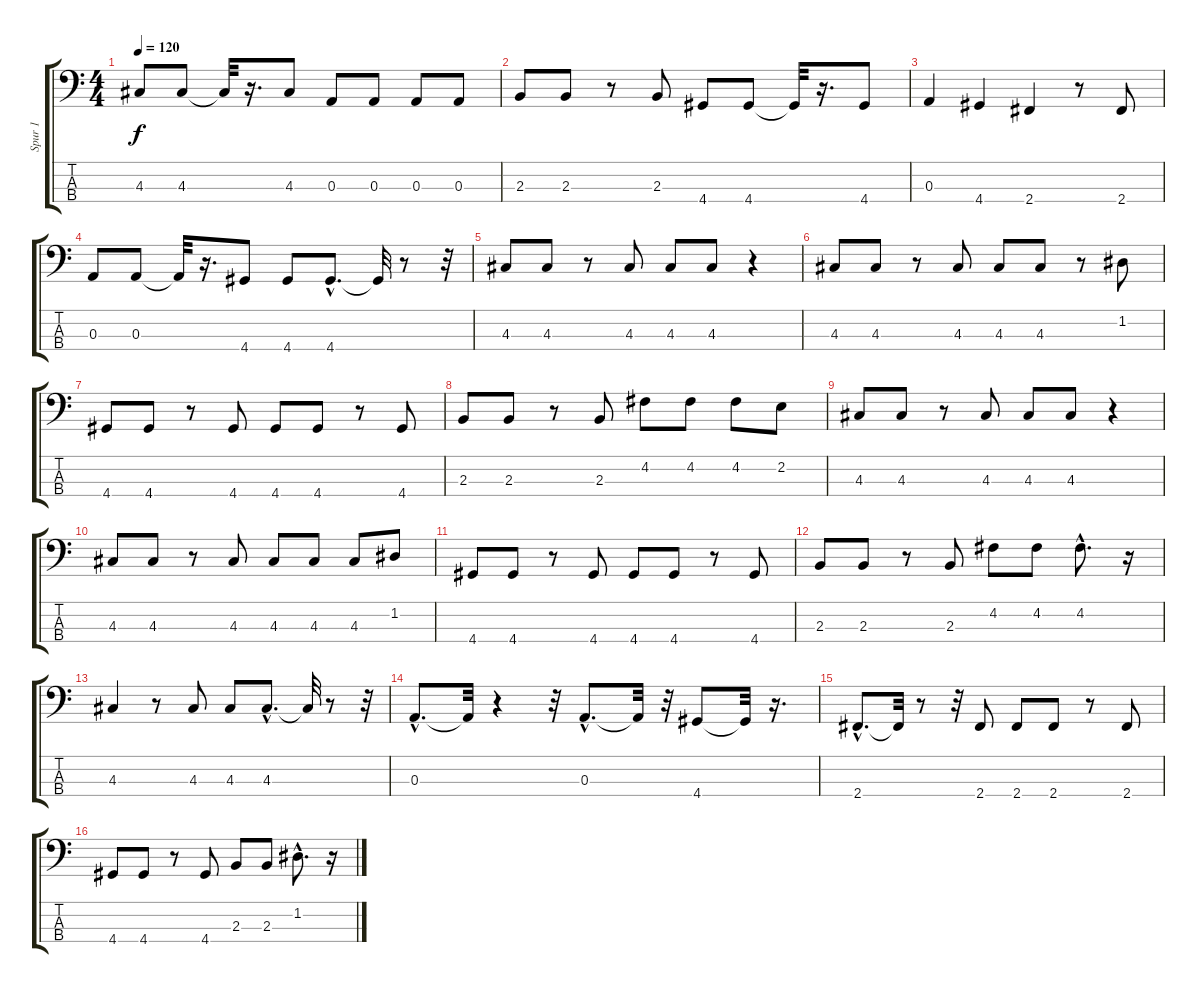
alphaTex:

\track ("Spur 1" "Spur 1") {instrument electricbassfinger}
\staff {score tabs}
\tuning (G2 D2 A1 E1) {hide}
\ts (4 4)
\tempo 120
\clef f4
\ks c
4.3.8{dy f} 4.3.8 4.3{t}.32 r.16{d} 4.3.8 0.3.8 0.3.8 0.3.8 0.3.8 |
2.3.8 2.3.8 r.8 2.3.8 4.4.8 4.4.8 4.4{t}.32 r.16{d} 4.4.8 |
0.3.4 4.4.4 2.4.4 r.8 2.4.8 |
0.3.8 0.3.8 0.3{t}.32 r.16{d} 4.4.8 4.4.8 4.4{hac}.8{d} 4.4{t}.32 r.8 r.32 |
4.3.8 4.3.8 r.8 4.3.8 4.3.8 4.3.8 r.4 |
4.3.8 4.3.8 r.8 4.3.8 4.3.8 4.3.8 r.8 1.2.8 |
4.4.8 4.4.8 r.8 4.4.8 4.4.8 4.4.8 r.8 4.4.8 |
2.3.8 2.3.8 r.8 2.3.8 4.2.8 4.2.8 4.2.8 2.2.8 |
4.3.8 4.3.8 r.8 4.3.8 4.3.8 4.3.8 r.4 |
4.3.8 4.3.8 r.8 4.3.8 4.3.8 4.3.8 4.3.8 1.2.8 |
4.4.8 4.4.8 r.8 4.4.8 4.4.8 4.4.8 r.8 4.4.8 |
2.3.8 2.3.8 r.8 2.3.8 4.2.8 4.2.8 4.2{hac}.8{d} r.16 |
4.3.4 r.8 4.3.8 4.3.8 4.3{hac}.8{d} 4.3{t}.32 r.8 r.32 |
0.3{hac}.8{d} 0.3{t}.32 r.4 r.32 0.3{hac}.8{d} 0.3{t}.32 r.32 4.4.8 4.4{t}.32 r.16{d} |
2.4{hac}.8{d} 2.4{t}.32 r.8 r.32 2.4.8 2.4.8 2.4.8 r.8 2.4.8 |
4.4.8 4.4.8 r.8 4.4.8 2.3.8 2.3.8 1.2{hac}.8{d} r.16
